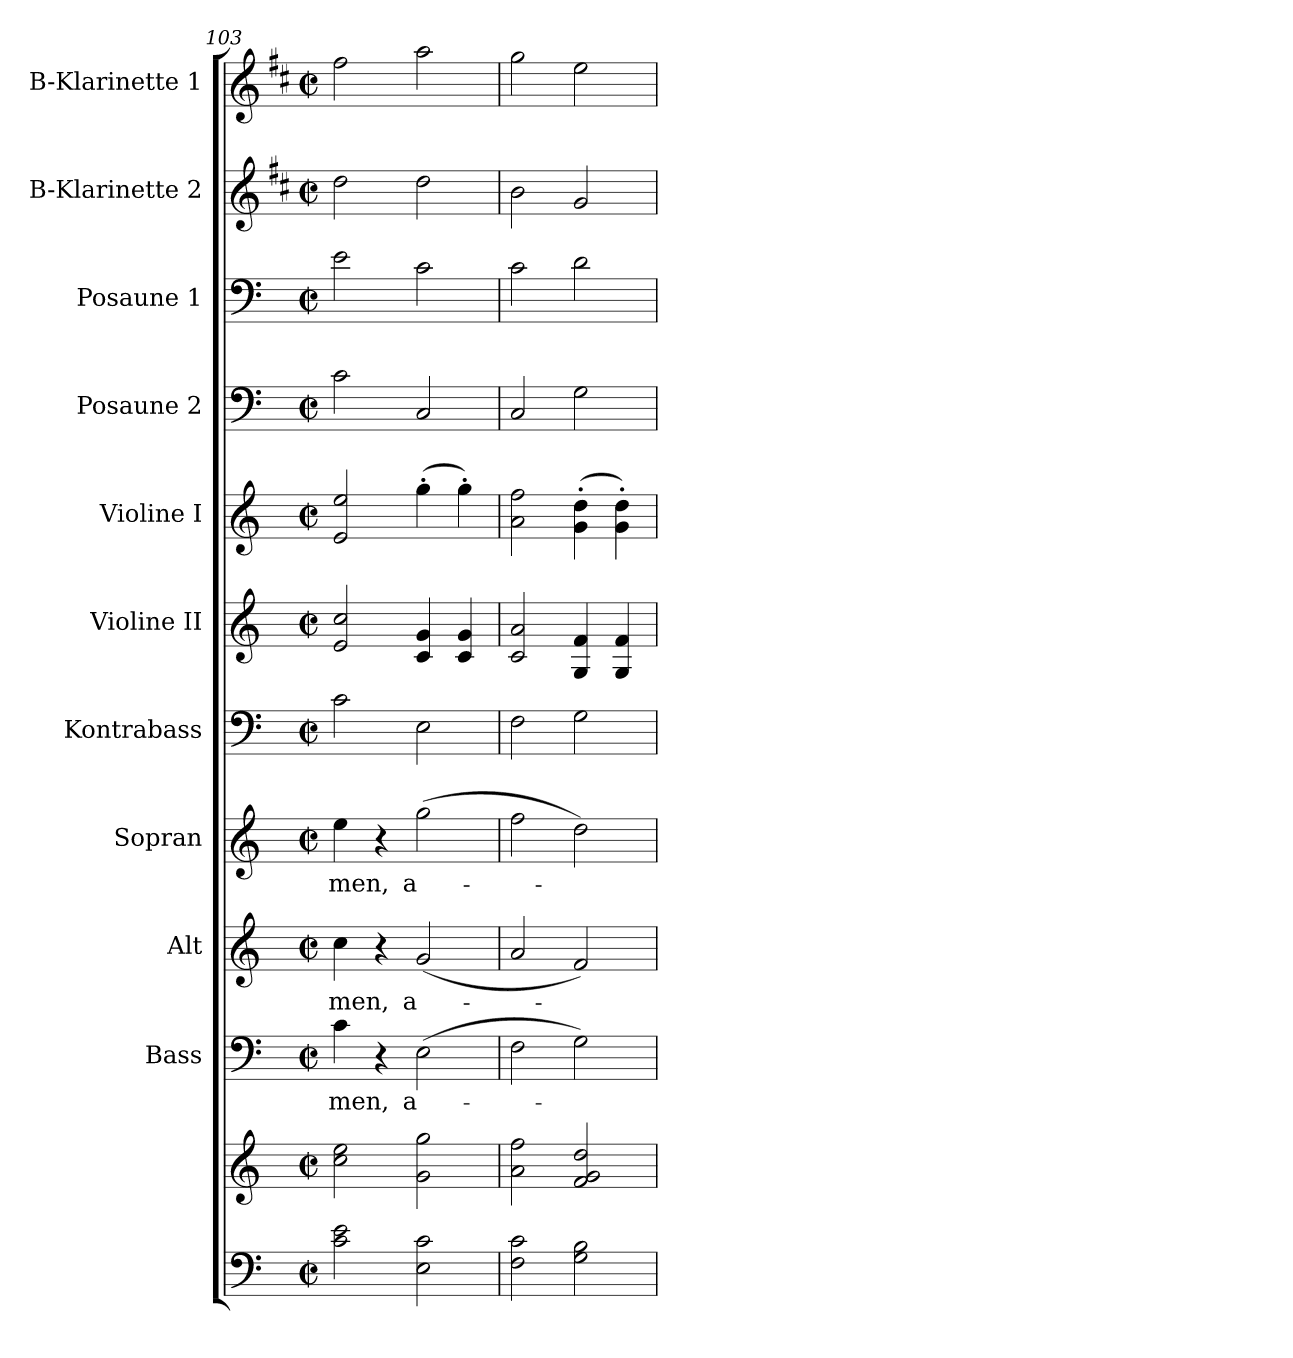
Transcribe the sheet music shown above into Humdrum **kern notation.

**kern	**kern	**kern	**text	**kern	**text	**kern	**text	**kern	**kern	**kern	**kern	**kern	**kern	**kern
*part11	*part11	*part10	*part10	*part9	*part9	*part8	*part8	*part7	*part6	*part5	*part4	*part3	*part2	*part1
*staff12	*staff11	*staff10	*staff10	*staff9	*staff9	*staff8	*staff8	*staff7	*staff6	*staff5	*staff4	*staff3	*staff2	*staff1
*	*	*I"Bass	*	*I"Alt	*	*I"Sopran	*	*I"Kontrabass	*I"Violine II	*I"Violine I	*I"Posaune 2	*I"Posaune 1	*I"B-Klarinette 2	*I"B-Klarinette 1
*	*	*I'B.	*	*I'A.	*	*I'S.	*	*I'Kb.	*I'Vl. II	*I'Vl. I	*I'Pos. 2	*I'Pos. 1	*I'B Kl. 2	*I'B Kl. 1
*clefF4	*clefG2	*clefF4	*	*clefG2	*	*clefG2	*	*clefF4	*clefG2	*clefG2	*clefF4	*clefF4	*clefG2	*clefG2
*	*	*	*	*	*	*	*	*ITrd7c12	*	*	*	*	*ITrd1c2	*ITrd1c2
*k[]	*k[]	*k[]	*	*k[]	*	*k[]	*	*k[]	*k[]	*k[]	*k[]	*k[]	*k[]	*k[]
*C:	*C:	*C:	*	*C:	*	*C:	*	*C:	*C:	*C:	*C:	*C:	*C:	*C:
*M2/2	*M2/2	*M2/2	*	*M2/2	*	*M2/2	*	*M2/2	*M2/2	*M2/2	*M2/2	*M2/2	*M2/2	*M2/2
*met(c|)	*met(c|)	*met(c|)	*	*met(c|)	*	*met(c|)	*	*met(c|)	*met(c|)	*met(c|)	*met(c|)	*met(c|)	*met(c|)	*met(c|)
=103	=103	=103	=103	=103	=103	=103	=103	=103	=103	=103	=103	=103	=103	=103
!	!	!	!LO:LY:b	!	!LO:LY:b	!	!LO:LY:b	!	!	!	!	!	!	!
2c\ 2e\	2cc\ 2ee\	4c\	-men,	4cc\	-men,	4ee\	-men,	2C\	2e/ 2cc/	2e/ 2ee/	2c\	2e\	2cc\	2ee\
.	.	4r	.	4r	.	4r	.	.	.	.	.	.	.	.
!	!	!	!LO:LY:b	!	!LO:LY:b	!	!LO:LY:b	!	!	!	!	!	!	!
2E\ 2c\	2g\ 2gg\	(>2E\	a-	(<2g/	a-	(>2gg\	a-	2EE\	4c/ 4g/	(>4gg'>\	2C/	2c\	2cc\	2gg\
.	.	.	.	.	.	.	.	.	4c/ 4g/	4gg'>\)	.	.	.	.
=104	=104	=104	=104	=104	=104	=104	=104	=104	=104	=104	=104	=104	=104	=104
2F\ 2c\	2a\ 2ff\	2F\	.	2a/	.	2ff\	.	2FF\	2c/ 2a/	2a\ 2ff\	2C/	2c\	2a\	2ff\
2G\ 2B\	2f/ 2g/ 2dd/	2G\)	.	2f/)	.	2dd\)	.	2GG\	4G/ 4f/	(>4g\'> 4dd\'>	2G\	2d\	2f/	2dd\
.	.	.	.	.	.	.	.	.	4G/ 4f/	4g\'> 4dd\'>)	.	.	.	.
=	=	=	=	=	=	=	=	=	=	=	=	=	=	=
*-	*-	*-	*-	*-	*-	*-	*-	*-	*-	*-	*-	*-	*-	*-
